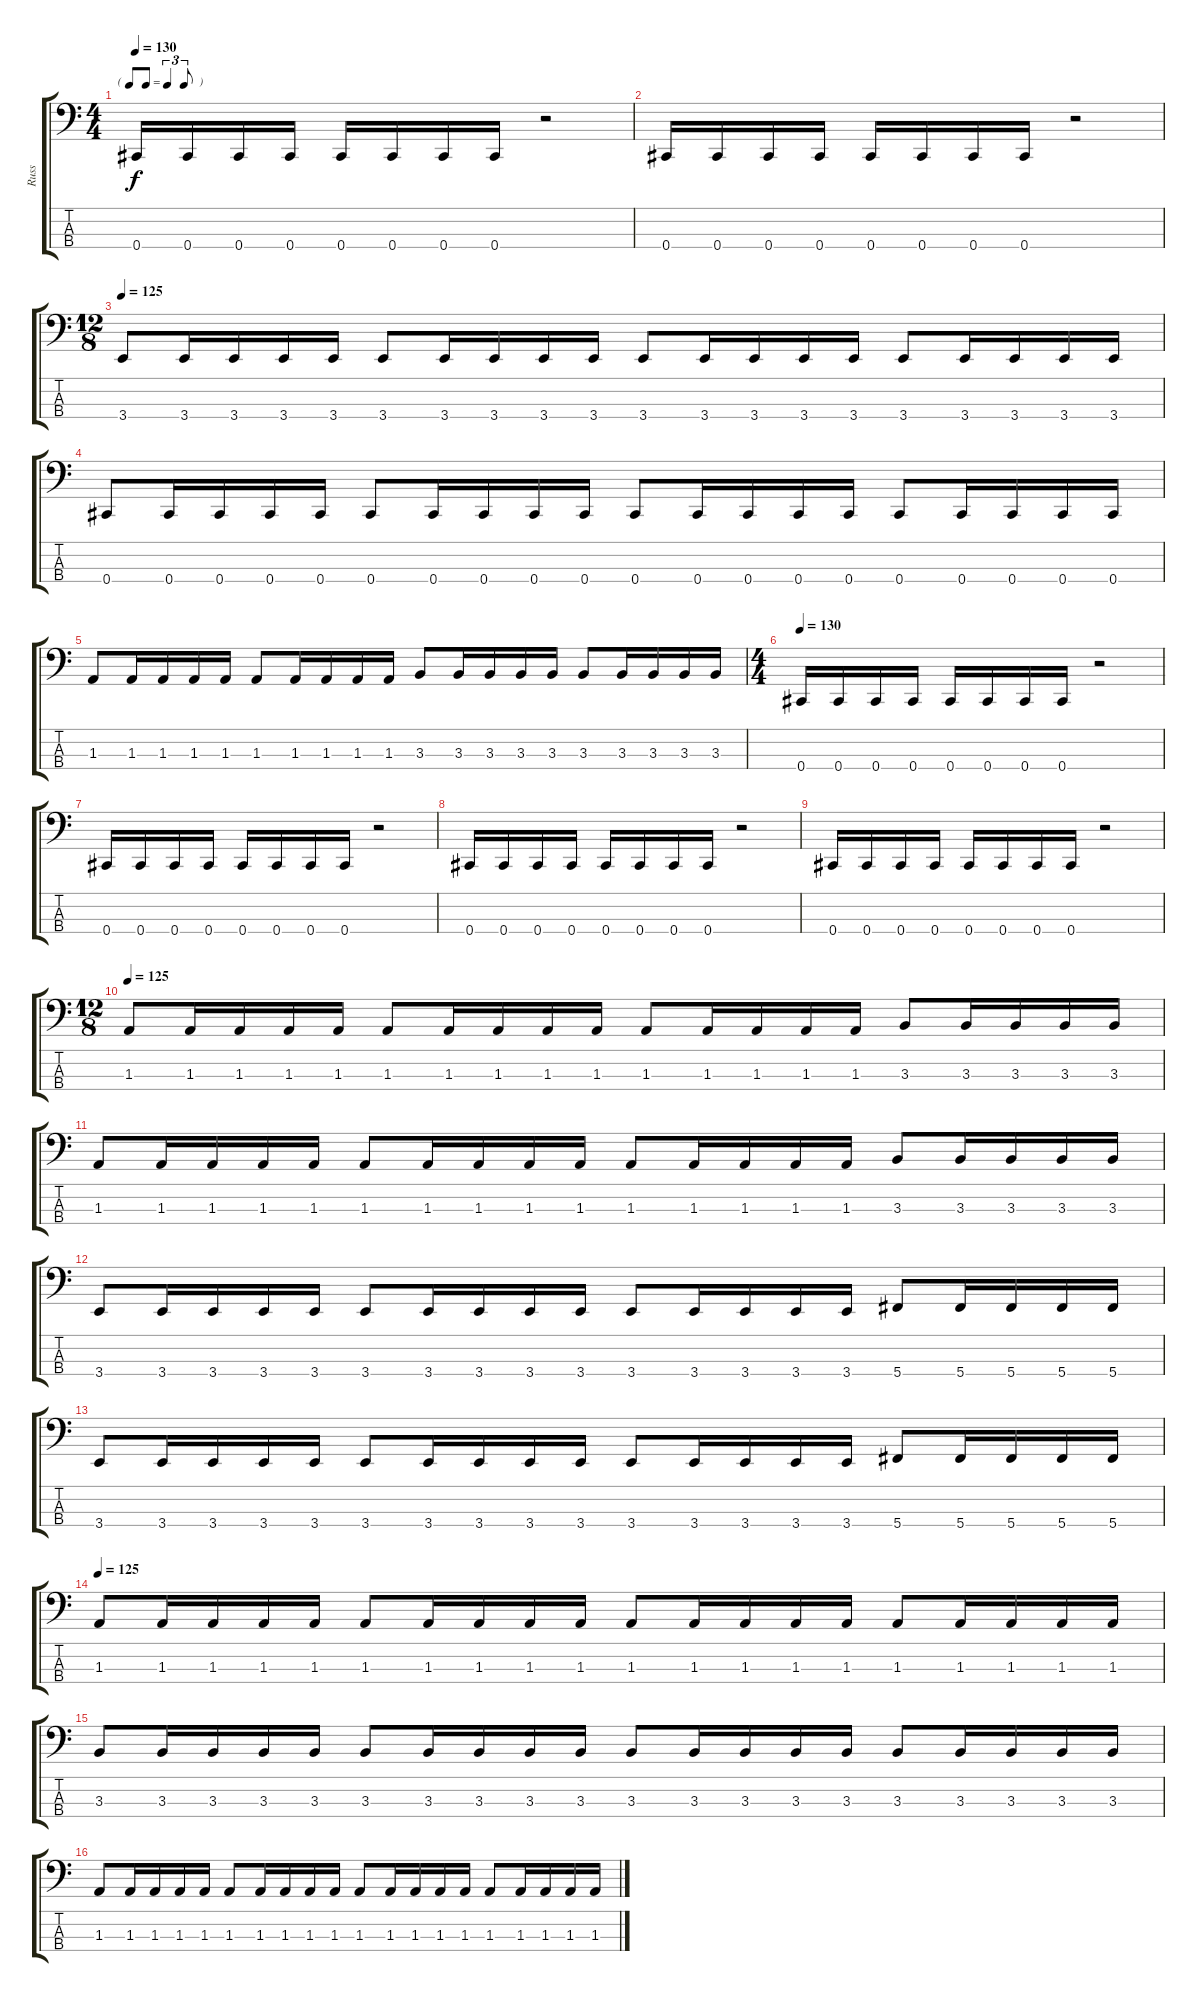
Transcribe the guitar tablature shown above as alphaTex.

\track ("Russ" "Russ") {instrument electricbassfinger}
\staff {score tabs}
\tuning (Gb2 Db2 Ab1 Db1) {hide}
\ts (4 4)
\tf triplet8th
\tempo 130
\clef f4
\ks c
0.4.16{dy f} 0.4.16 0.4.16 0.4.16 0.4.16 0.4.16 0.4.16 0.4.16 r.2 |
0.4.16 0.4.16 0.4.16 0.4.16 0.4.16 0.4.16 0.4.16 0.4.16 r.2 |
\ts (12 8)
\tempo 125
3.4.8 3.4.16 3.4.16 3.4.16 3.4.16 3.4.8 3.4.16 3.4.16 3.4.16 3.4.16 3.4.8 3.4.16 3.4.16 3.4.16 3.4.16 3.4.8 3.4.16 3.4.16 3.4.16 3.4.16 |
0.4.8 0.4.16 0.4.16 0.4.16 0.4.16 0.4.8 0.4.16 0.4.16 0.4.16 0.4.16 0.4.8 0.4.16 0.4.16 0.4.16 0.4.16 0.4.8 0.4.16 0.4.16 0.4.16 0.4.16 |
1.3.8 1.3.16 1.3.16 1.3.16 1.3.16 1.3.8 1.3.16 1.3.16 1.3.16 1.3.16 3.3.8 3.3.16 3.3.16 3.3.16 3.3.16 3.3.8 3.3.16 3.3.16 3.3.16 3.3.16 |
\ts (4 4)
\tempo 130
0.4.16 0.4.16 0.4.16 0.4.16 0.4.16 0.4.16 0.4.16 0.4.16 r.2 |
0.4.16 0.4.16 0.4.16 0.4.16 0.4.16 0.4.16 0.4.16 0.4.16 r.2 |
0.4.16 0.4.16 0.4.16 0.4.16 0.4.16 0.4.16 0.4.16 0.4.16 r.2 |
0.4.16 0.4.16 0.4.16 0.4.16 0.4.16 0.4.16 0.4.16 0.4.16 r.2 |
\ts (12 8)
\tempo 125
1.3.8 1.3.16 1.3.16 1.3.16 1.3.16 1.3.8 1.3.16 1.3.16 1.3.16 1.3.16 1.3.8 1.3.16 1.3.16 1.3.16 1.3.16 3.3.8 3.3.16 3.3.16 3.3.16 3.3.16 |
1.3.8 1.3.16 1.3.16 1.3.16 1.3.16 1.3.8 1.3.16 1.3.16 1.3.16 1.3.16 1.3.8 1.3.16 1.3.16 1.3.16 1.3.16 3.3.8 3.3.16 3.3.16 3.3.16 3.3.16 |
3.4.8 3.4.16 3.4.16 3.4.16 3.4.16 3.4.8 3.4.16 3.4.16 3.4.16 3.4.16 3.4.8 3.4.16 3.4.16 3.4.16 3.4.16 5.4.8 5.4.16 5.4.16 5.4.16 5.4.16 |
3.4.8 3.4.16 3.4.16 3.4.16 3.4.16 3.4.8 3.4.16 3.4.16 3.4.16 3.4.16 3.4.8 3.4.16 3.4.16 3.4.16 3.4.16 5.4.8 5.4.16 5.4.16 5.4.16 5.4.16 |
\tempo 125
1.3.8 1.3.16 1.3.16 1.3.16 1.3.16 1.3.8 1.3.16 1.3.16 1.3.16 1.3.16 1.3.8 1.3.16 1.3.16 1.3.16 1.3.16 1.3.8 1.3.16 1.3.16 1.3.16 1.3.16 |
3.3.8 3.3.16 3.3.16 3.3.16 3.3.16 3.3.8 3.3.16 3.3.16 3.3.16 3.3.16 3.3.8 3.3.16 3.3.16 3.3.16 3.3.16 3.3.8 3.3.16 3.3.16 3.3.16 3.3.16 |
1.3.8 1.3.16 1.3.16 1.3.16 1.3.16 1.3.8 1.3.16 1.3.16 1.3.16 1.3.16 1.3.8 1.3.16 1.3.16 1.3.16 1.3.16 1.3.8 1.3.16 1.3.16 1.3.16 1.3.16
